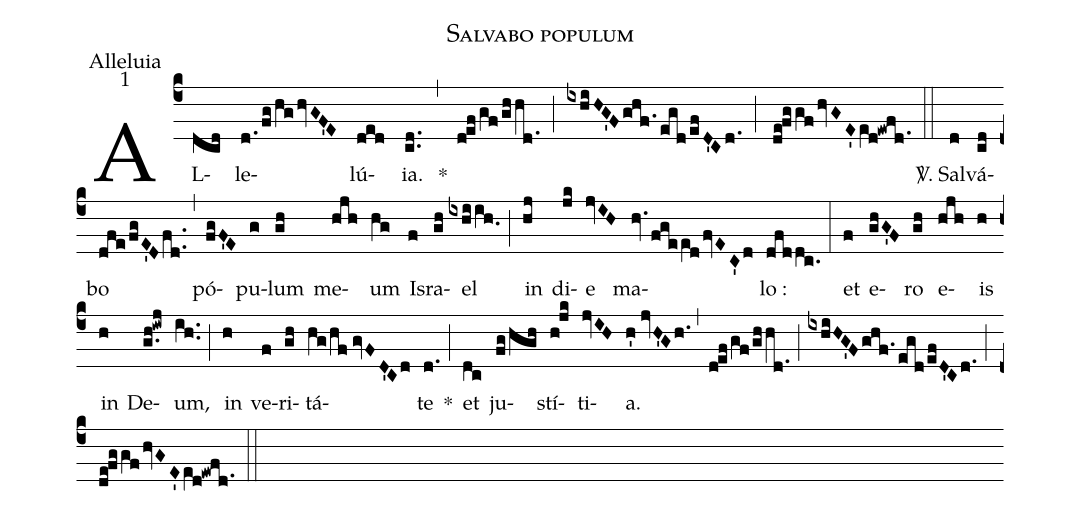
name:Salvabo populum;
office-part:Alleluia;
mode:1;
%%
(c4) AL(dcd)le(d./fg/hghvGF'E)lú(ded){ia}.(cd..) *(,) (defgf/ghhd.) (;) (ixhiHG'Fghf.1egd/efD'Cd.) (;) (de!fggfhvGE'e[ll:1]d!ewfd.1) (::) <sp>V/</sp>. Sal(d)vá(cd)bo(dfe/fgE'Dfd..) (,) pó(fgF'E)pu(g)lum(gh) me(hjh)um(hg) Is(f)ra(gh)el(ixhiih.0) (;) in(hj) di(jk)e(jvIH) ma(hv.fgee[ll:1]dfvEC'd)lo :(dfddc.) (:) et(f) e(ghG'F)ro(gh) e(hjh)is(h) in(h) De(g.h!iwj)um,(ih..) (;) in(h) ve(f)ri(gh)tá(hg/hf//gvFD'Cd)te(d.) *(;) et(dc) ju(fg/hgh)stí(h!jk)ti(jvIH)a.(h'//jvH'Gh.) (,) (defgf/ghhd.) (;) (ixhiHG'Fghf.1egd/efD'Cd.) (;) (de!fggfhvGE'e[ll:1]d!ewfd.1) (::)
